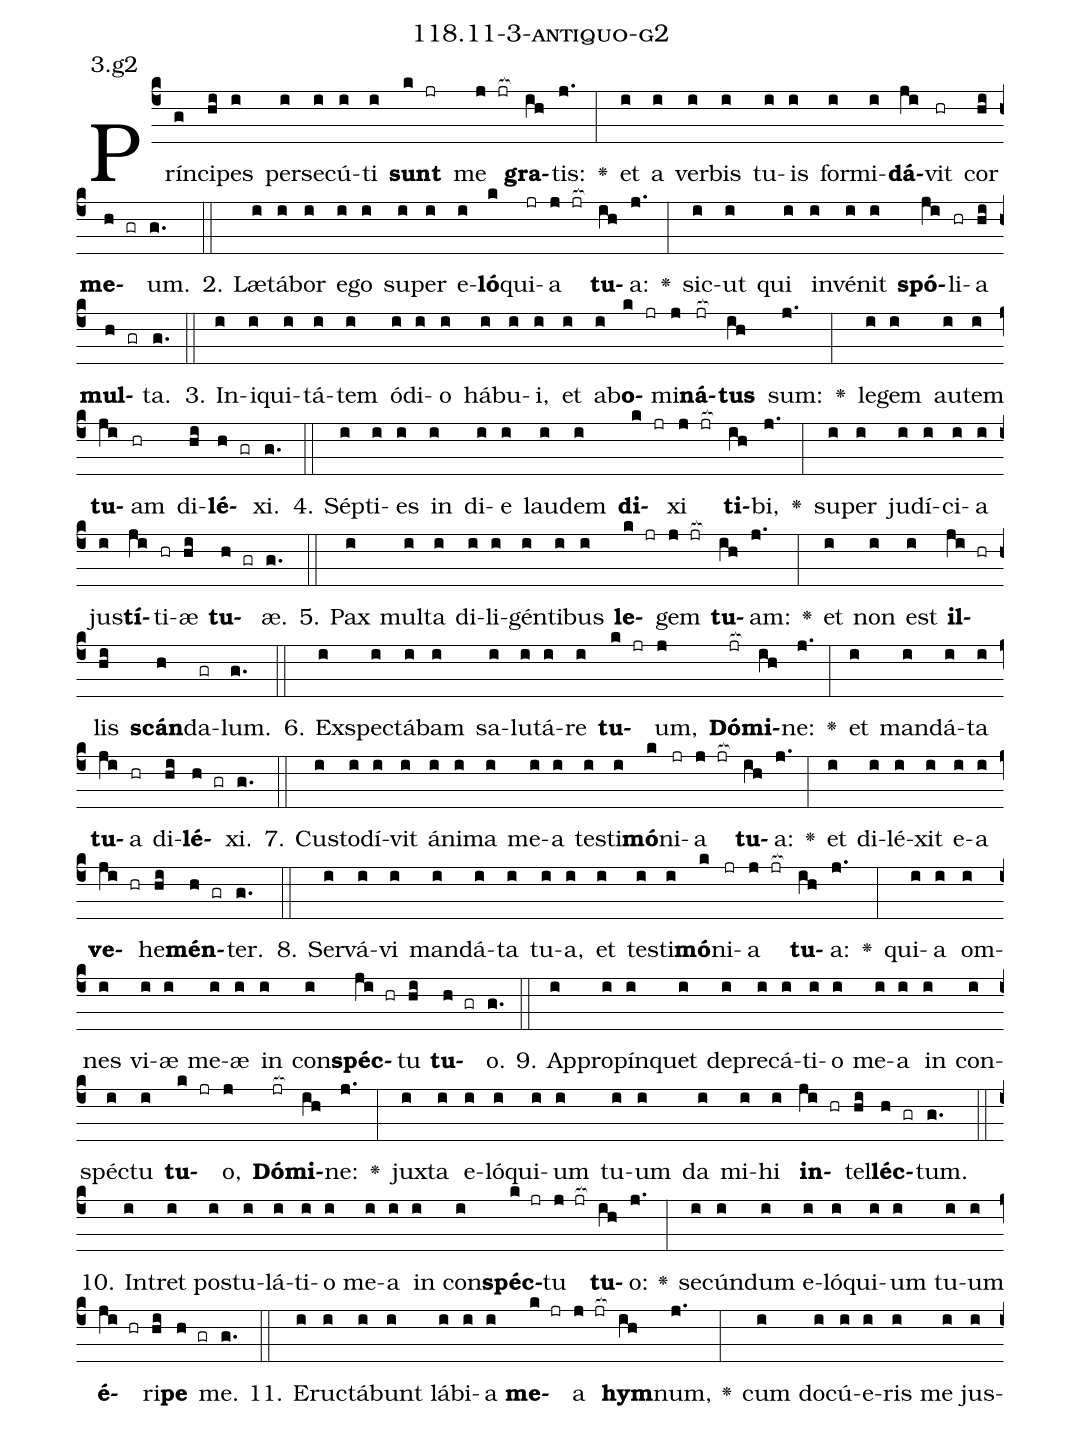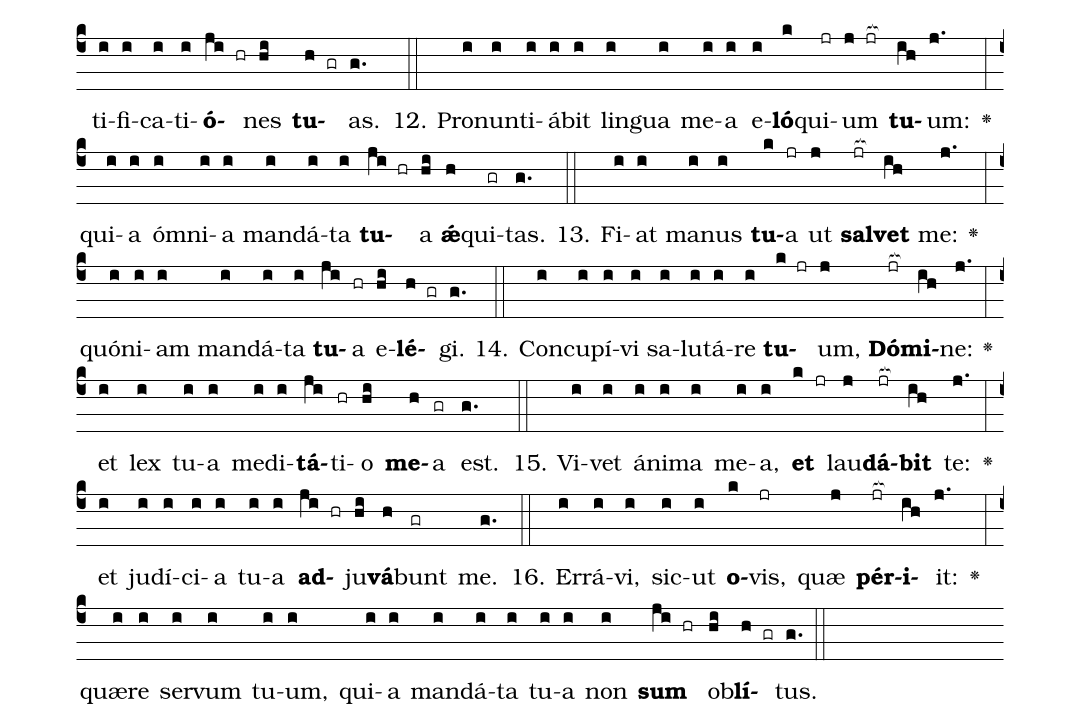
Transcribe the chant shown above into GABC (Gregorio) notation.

name: 118.11-3-antiquo-g2;
annotation: 3.g2;
%%
(c4)Prín(g)ci(hi)pes(i) per(i)se(i)cú(i)ti(i) <b>sunt</b>(k jr) me(j jr[ocb:1{]) <b>gra</b>(ih[ocb:0}])tis:(j.) <v>\greheightstar</v>(:) et(i) a(i) ver(i)bis(i) tu(i)is(i) for(i)mi(i)<b>dá</b>(ji)vit(hr) cor(hi) <b>me</b>(h gr)um.(g.) (::)
2. Læ(i)tá(i)bor(i) e(i)go(i) su(i)per(i) e(i)<b>ló</b>(k)qui(jr)a(j jr[ocb:1{]) <b>tu</b>(ih[ocb:0}])a:(j.) <v>\greheightstar</v>(:) sic(i)ut(i) qui(i) in(i)vé(i)nit(i) <b>spó</b>(ji)li(hr)a(hi) <b>mul</b>(h gr)ta.(g.) (::)
3. In(i)i(i)qui(i)tá(i)tem(i) ó(i)di(i)o(i) há(i)bu(i)i,(i) et(i) ab(i)<b>o</b>(k jr)mi(j)<b>ná</b>(jr[ocb:1{])<b>tus</b>(ih[ocb:0}]) sum:(j.) <v>\greheightstar</v>(:) le(i)gem(i) au(i)tem(i) <b>tu</b>(ji)am(hr) di(hi)<b>lé</b>(h gr)xi.(g.) (::)
4. Sép(i)ti(i)es(i) in(i) di(i)e(i) lau(i)dem(i) <b>di</b>(k jr)xi(j jr[ocb:1{]) <b>ti</b>(ih[ocb:0}])bi,(j.) <v>\greheightstar</v>(:) su(i)per(i) ju(i)dí(i)ci(i)a(i) jus(i)<b>tí</b>(ji)ti(hr)æ(hi) <b>tu</b>(h gr)æ.(g.) (::)
5. Pax(i) mul(i)ta(i) di(i)li(i)gén(i)ti(i)bus(i) <b>le</b>(k jr)gem(j jr[ocb:1{]) <b>tu</b>(ih[ocb:0}])am:(j.) <v>\greheightstar</v>(:) et(i) non(i) est(i) <b>il</b>(ji hr)lis(hi) <b>scán</b>(h)da(gr)lum.(g.) (::)
6. Ex(i)spec(i)tá(i)bam(i) sa(i)lu(i)tá(i)re(i) <b>tu</b>(k jr)um,(j) <b>Dó</b>(jr[ocb:1{])<b>mi</b>(ih[ocb:0}])ne:(j.) <v>\greheightstar</v>(:) et(i) man(i)dá(i)ta(i) <b>tu</b>(ji)a(hr) di(hi)<b>lé</b>(h gr)xi.(g.) (::)
7. Cus(i)to(i)dí(i)vit(i) á(i)ni(i)ma(i) me(i)a(i) tes(i)ti(i)<b>mó</b>(k)ni(jr)a(j jr[ocb:1{]) <b>tu</b>(ih[ocb:0}])a:(j.) <v>\greheightstar</v>(:) et(i) di(i)lé(i)xit(i) e(i)a(i) <b>ve</b>(ji hr)he(hi)<b>mén</b>(h gr)ter.(g.) (::)
8. Ser(i)vá(i)vi(i) man(i)dá(i)ta(i) tu(i)a,(i) et(i) tes(i)ti(i)<b>mó</b>(k)ni(jr)a(j jr[ocb:1{]) <b>tu</b>(ih[ocb:0}])a:(j.) <v>\greheightstar</v>(:) qui(i)a(i) om(i)nes(i) vi(i)æ(i) me(i)æ(i) in(i) con(i)<b>spéc</b>(ji hr)tu(hi) <b>tu</b>(h gr)o.(g.) (::)
9. Ap(i)pro(i)pín(i)quet(i) de(i)pre(i)cá(i)ti(i)o(i) me(i)a(i) in(i) con(i)spéc(i)tu(i) <b>tu</b>(k jr)o,(j) <b>Dó</b>(jr[ocb:1{])<b>mi</b>(ih[ocb:0}])ne:(j.) <v>\greheightstar</v>(:) jux(i)ta(i) e(i)ló(i)qui(i)um(i) tu(i)um(i) da(i) mi(i)hi(i) <b>in</b>(ji hr)tel(hi)<b>léc</b>(h gr)tum.(g.) (::)
10. In(i)tret(i) pos(i)tu(i)lá(i)ti(i)o(i) me(i)a(i) in(i) con(i)<b>spéc</b>(k jr)tu(j jr[ocb:1{]) <b>tu</b>(ih[ocb:0}])o:(j.) <v>\greheightstar</v>(:) se(i)cún(i)dum(i) e(i)ló(i)qui(i)um(i) tu(i)um(i) <b>é</b>(ji hr)ri(hi)<b>pe</b>(h gr) me.(g.) (::)
11. E(i)ruc(i)tá(i)bunt(i) lá(i)bi(i)a(i) <b>me</b>(k jr)a(j jr[ocb:1{]) <b>hym</b>(ih[ocb:0}])num,(j.) <v>\greheightstar</v>(:) cum(i) do(i)cú(i)e(i)ris(i) me(i) jus(i)ti(i)fi(i)ca(i)ti(i)<b>ó</b>(ji hr)nes(hi) <b>tu</b>(h gr)as.(g.) (::)
12. Pro(i)nun(i)ti(i)á(i)bit(i) lin(i)gua(i) me(i)a(i) e(i)<b>ló</b>(k)qui(jr)um(j jr[ocb:1{]) <b>tu</b>(ih[ocb:0}])um:(j.) <v>\greheightstar</v>(:) qui(i)a(i) óm(i)ni(i)a(i) man(i)dá(i)ta(i) <b>tu</b>(ji hr)a(hi) <b>ǽ</b>(h)qui(gr)tas.(g.) (::)
13. Fi(i)at(i) ma(i)nus(i) <b>tu</b>(k)a(jr) ut(j) <b>sal</b>(jr[ocb:1{])<b>vet</b>(ih[ocb:0}]) me:(j.) <v>\greheightstar</v>(:) quón(i)i(i)am(i) man(i)dá(i)ta(i) <b>tu</b>(ji)a(hr) e(hi)<b>lé</b>(h gr)gi.(g.) (::)
14. Con(i)cu(i)pí(i)vi(i) sa(i)lu(i)tá(i)re(i) <b>tu</b>(k jr)um,(j) <b>Dó</b>(jr[ocb:1{])<b>mi</b>(ih[ocb:0}])ne:(j.) <v>\greheightstar</v>(:) et(i) lex(i) tu(i)a(i) me(i)di(i)<b>tá</b>(ji)ti(hr)o(hi) <b>me</b>(h)a(gr) est.(g.) (::)
15. Vi(i)vet(i) á(i)ni(i)ma(i) me(i)a,(i) <b>et</b>(k jr) lau(j)<b>dá</b>(jr[ocb:1{])<b>bit</b>(ih[ocb:0}]) te:(j.) <v>\greheightstar</v>(:) et(i) ju(i)dí(i)ci(i)a(i) tu(i)a(i) <b>ad</b>(ji hr)ju(hi)<b>vá</b>(h)bunt(gr) me.(g.) (::)
16. Er(i)rá(i)vi,(i) sic(i)ut(i) <b>o</b>(k)vis,(jr) quæ(j) <b>pér</b>(jr[ocb:1{])<b>i</b>(ih[ocb:0}])it:(j.) <v>\greheightstar</v>(:) quæ(i)re(i) ser(i)vum(i) tu(i)um,(i) qui(i)a(i) man(i)dá(i)ta(i) tu(i)a(i) non(i) <b>sum</b>(ji hr) ob(hi)<b>lí</b>(h gr)tus.(g.) (::)
